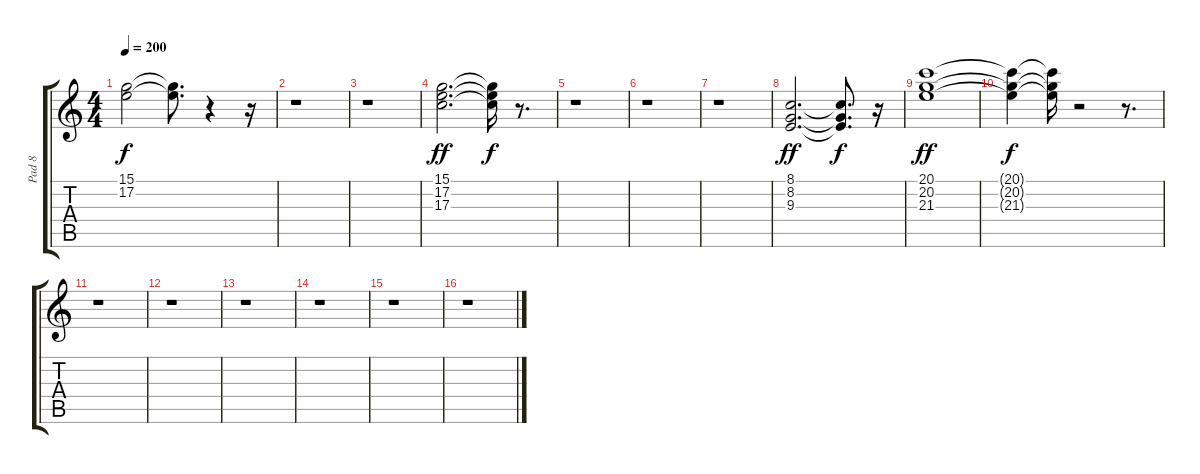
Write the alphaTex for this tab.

\track ("Pad 8" "Pad 8") {instrument pad8sweep}
\staff {score tabs}
\tuning (E4 B3 G3 D3 A2 E2) {hide}
\ts (4 4)
\tempo 200
\clef g2
\ks c
(15.1 17.2).2{dy f} (15.1{t} 17.2{t}).8{d} r.4 r.16 |
r.1 |
r.1 |
(15.1 17.2 17.3).2{d dy ff} (15.1{t} 17.2{t} 17.3{t}).16{dy f} r.8{d} |
r.1 |
r.1 |
r.1 |
(8.1 8.2 9.3).2{d dy ff} (8.1{t} 8.2{t} 9.3{t}).8{d dy f} r.16 |
(20.1 20.2 21.3).1{dy ff} |
(20.1{t} 20.2{t} 21.3{t}).4{dy f} (20.1{t} 20.2{t} 21.3{t}).16 r.2 r.8{d} |
r.1 |
r.1 |
r.1 |
r.1 |
r.1 |
r.1
